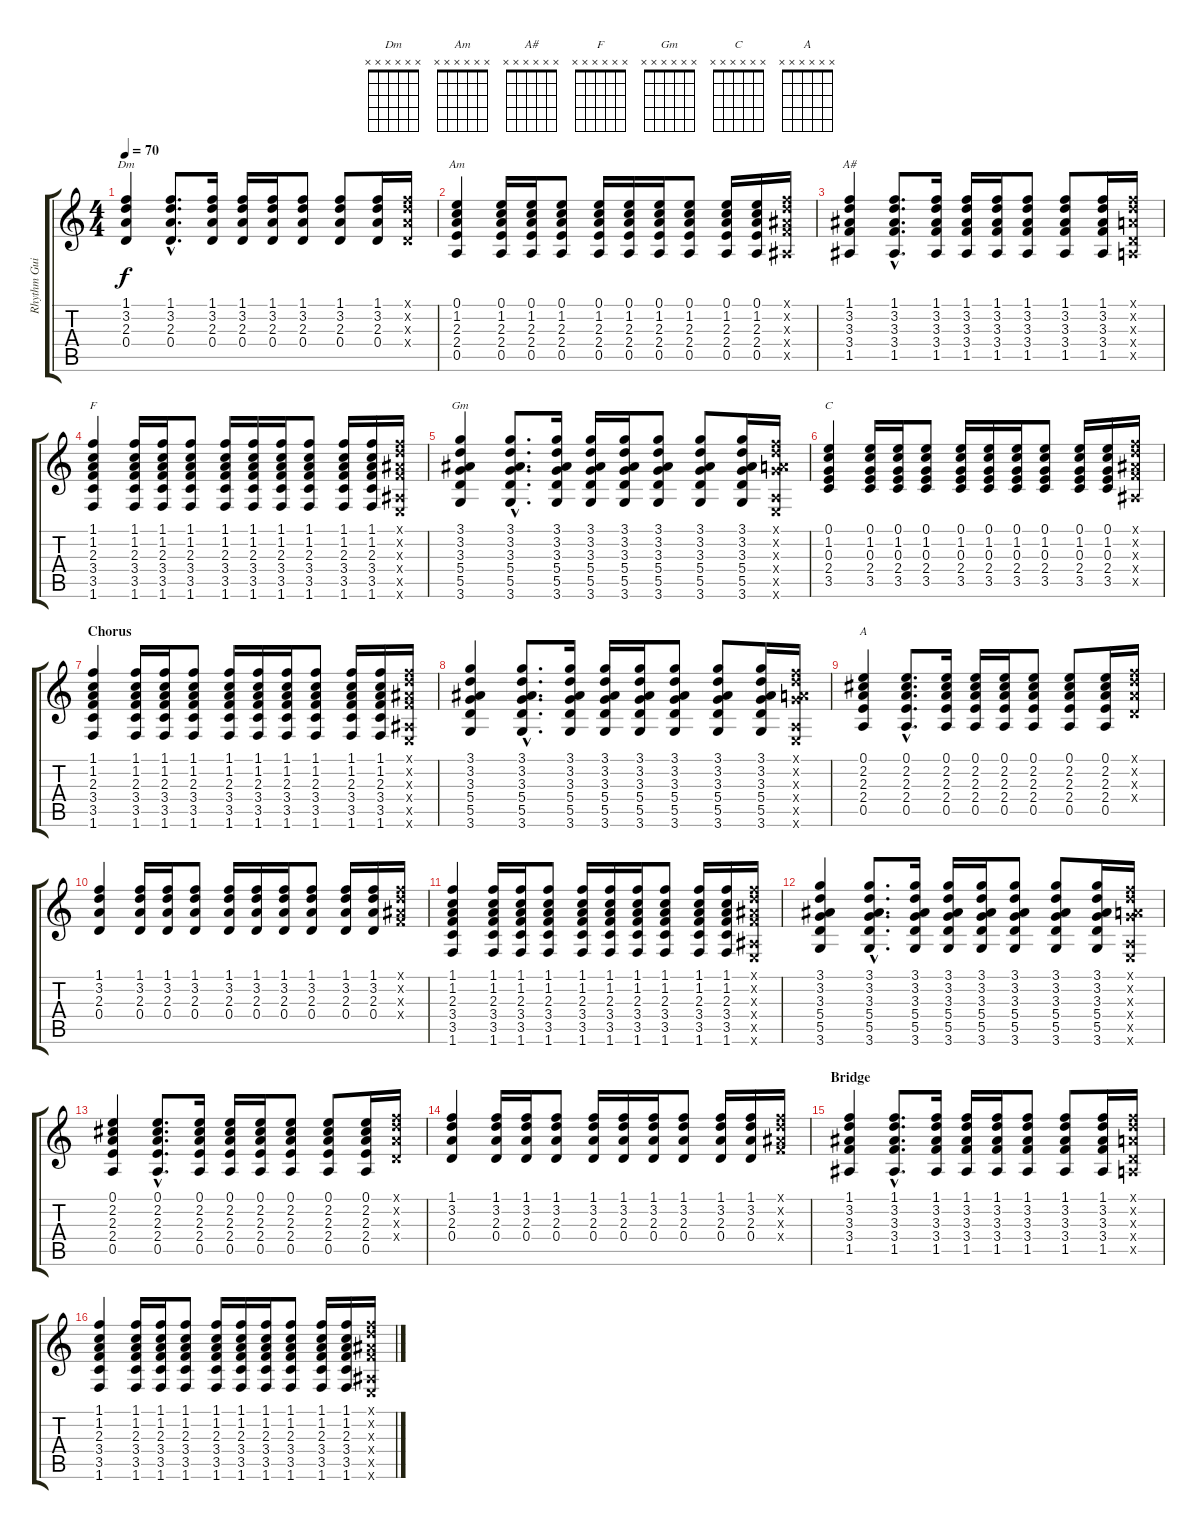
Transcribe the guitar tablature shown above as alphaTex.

\track ("Rhythm Guitar" "Rhythm Gui") {instrument acousticguitarsteel}
\staff {score tabs}
\tuning (E4 B3 G3 D3 A2 E2) {hide}
\chord ("Dm" x x x x x x) {firstfret 0}
\chord ("Am" x x x x x x) {firstfret 0}
\chord ("A#" x x x x x x) {firstfret 0}
\chord ("F" x x x x x x) {firstfret 0}
\chord ("Gm" x x x x x x) {firstfret 0}
\chord ("C" x x x x x x) {firstfret 0}
\chord ("A" x x x x x x) {firstfret 0}
\ts (4 4)
\tempo 70
\clef g2
\ks c
(1.1 3.2 2.3 0.4).4{ch "Dm" dy f} (1.1{hac} 3.2{hac} 2.3{hac} 0.4{hac}).8{d} (1.1 3.2 2.3 0.4).16 (1.1 3.2 2.3 0.4).16 (1.1 3.2 2.3 0.4).16 (1.1 3.2 2.3 0.4).8 (1.1 3.2 2.3 0.4).8 (1.1 3.2 2.3 0.4).16 (1.1{x} 3.2{x} 2.3{x} 0.4{x}).16 |
(0.1 1.2 2.3 2.4 0.5).4{ch "Am"} (0.1 1.2 2.3 2.4 0.5).16 (0.1 1.2 2.3 2.4 0.5).16 (0.1 1.2 2.3 2.4 0.5).8 (0.1 1.2 2.3 2.4 0.5).16 (0.1 1.2 2.3 2.4 0.5).16 (0.1 1.2 2.3 2.4 0.5).16 (0.1 1.2 2.3 2.4 0.5).8 (0.1 1.2 2.3 2.4 0.5).16 (0.1 1.2 2.3 2.4 0.5).16 (1.1{x} 3.2{x} 3.3{x} 3.4{x} 1.5{x}).16 |
(1.1 3.2 3.3 3.4 1.5).4{ch "A#"} (1.1{hac} 3.2{hac} 3.3{hac} 3.4{hac} 1.5{hac}).8{d} (1.1 3.2 3.3 3.4 1.5).16 (1.1 3.2 3.3 3.4 1.5).16 (1.1 3.2 3.3 3.4 1.5).16 (1.1 3.2 3.3 3.4 1.5).8 (1.1 3.2 3.3 3.4 1.5).8 (1.1 3.2 3.3 3.4 1.5).16 (1.1{x} 3.2{x} 2.3{x} 0.4{x} 0.5{x}).16 |
(1.1 1.2 2.3 3.4 3.5 1.6).4{ch "F"} (1.1 1.2 2.3 3.4 3.5 1.6).16 (1.1 1.2 2.3 3.4 3.5 1.6).16 (1.1 1.2 2.3 3.4 3.5 1.6).8 (1.1 1.2 2.3 3.4 3.5 1.6).16 (1.1 1.2 2.3 3.4 3.5 1.6).16 (1.1 1.2 2.3 3.4 3.5 1.6).16 (1.1 1.2 2.3 3.4 3.5 1.6).8 (1.1 1.2 2.3 3.4 3.5 1.6).16 (1.1 1.2 2.3 3.4 3.5 1.6).16 (1.1{x} 3.2{x} 3.3{x} 3.4{x} 1.5{x} 0.6{x}).16 |
(3.1 3.2 3.3 5.4 5.5 3.6).4{ch "Gm"} (3.1{hac} 3.2{hac} 3.3{hac} 5.4{hac} 5.5{hac} 3.6{hac}).8{d} (3.1 3.2 3.3 5.4 5.5 3.6).16 (3.1 3.2 3.3 5.4 5.5 3.6).16 (3.1 3.2 3.3 5.4 5.5 3.6).16 (3.1 3.2 3.3 5.4 5.5 3.6).8 (3.1 3.2 3.3 5.4 5.5 3.6).8 (3.1 3.2 3.3 5.4 5.5 3.6).16 (1.1{x} 3.2{x} 2.3{x} 5.4{x} 0.5{x} 0.6{x}).16 |
(0.1 1.2 0.3 2.4 3.5).4{ch "C"} (0.1 1.2 0.3 2.4 3.5).16 (0.1 1.2 0.3 2.4 3.5).16 (0.1 1.2 0.3 2.4 3.5).8 (0.1 1.2 0.3 2.4 3.5).16 (0.1 1.2 0.3 2.4 3.5).16 (0.1 1.2 0.3 2.4 3.5).16 (0.1 1.2 0.3 2.4 3.5).8 (0.1 1.2 0.3 2.4 3.5).16 (0.1 1.2 0.3 2.4 3.5).16 (1.1{x} 3.2{x} 3.3{x} 3.4{x} 1.5{x}).16 |
\section ("" "Chorus")
(1.1 1.2 2.3 3.4 3.5 1.6).4 (1.1 1.2 2.3 3.4 3.5 1.6).16 (1.1 1.2 2.3 3.4 3.5 1.6).16 (1.1 1.2 2.3 3.4 3.5 1.6).8 (1.1 1.2 2.3 3.4 3.5 1.6).16 (1.1 1.2 2.3 3.4 3.5 1.6).16 (1.1 1.2 2.3 3.4 3.5 1.6).16 (1.1 1.2 2.3 3.4 3.5 1.6).8 (1.1 1.2 2.3 3.4 3.5 1.6).16 (1.1 1.2 2.3 3.4 3.5 1.6).16 (1.1{x} 3.2{x} 3.3{x} 3.4{x} 1.5{x} 0.6{x}).16 |
(3.1 3.2 3.3 5.4 5.5 3.6).4 (3.1{hac} 3.2{hac} 3.3{hac} 5.4{hac} 5.5{hac} 3.6{hac}).8{d} (3.1 3.2 3.3 5.4 5.5 3.6).16 (3.1 3.2 3.3 5.4 5.5 3.6).16 (3.1 3.2 3.3 5.4 5.5 3.6).16 (3.1 3.2 3.3 5.4 5.5 3.6).8 (3.1 3.2 3.3 5.4 5.5 3.6).8 (3.1 3.2 3.3 5.4 5.5 3.6).16 (1.1{x} 3.2{x} 2.3{x} 5.4{x} 0.5{x} 0.6{x}).16 |
(0.1 2.2 2.3 2.4 0.5).4{ch "A"} (0.1{hac} 2.2{hac} 2.3{hac} 2.4{hac} 0.5{hac}).8{d} (0.1 2.2 2.3 2.4 0.5).16 (0.1 2.2 2.3 2.4 0.5).16 (0.1 2.2 2.3 2.4 0.5).16 (0.1 2.2 2.3 2.4 0.5).8 (0.1 2.2 2.3 2.4 0.5).8 (0.1 2.2 2.3 2.4 0.5).16 (1.1{x} 3.2{x} 2.3{x} 0.4{x}).16 |
(1.1 3.2 2.3 0.4).4 (1.1 3.2 2.3 0.4).16 (1.1 3.2 2.3 0.4).16 (1.1 3.2 2.3 0.4).8 (1.1 3.2 2.3 0.4).16 (1.1 3.2 2.3 0.4).16 (1.1 3.2 2.3 0.4).16 (1.1 3.2 2.3 0.4).8 (1.1 3.2 2.3 0.4).16 (1.1 3.2 2.3 0.4).16 (1.1{x} 3.2{x} 3.3{x} 3.4{x}).16 |
(1.1 1.2 2.3 3.4 3.5 1.6).4 (1.1 1.2 2.3 3.4 3.5 1.6).16 (1.1 1.2 2.3 3.4 3.5 1.6).16 (1.1 1.2 2.3 3.4 3.5 1.6).8 (1.1 1.2 2.3 3.4 3.5 1.6).16 (1.1 1.2 2.3 3.4 3.5 1.6).16 (1.1 1.2 2.3 3.4 3.5 1.6).16 (1.1 1.2 2.3 3.4 3.5 1.6).8 (1.1 1.2 2.3 3.4 3.5 1.6).16 (1.1 1.2 2.3 3.4 3.5 1.6).16 (1.1{x} 3.2{x} 3.3{x} 3.4{x} 1.5{x} 0.6{x}).16 |
(3.1 3.2 3.3 5.4 5.5 3.6).4 (3.1{hac} 3.2{hac} 3.3{hac} 5.4{hac} 5.5{hac} 3.6{hac}).8{d} (3.1 3.2 3.3 5.4 5.5 3.6).16 (3.1 3.2 3.3 5.4 5.5 3.6).16 (3.1 3.2 3.3 5.4 5.5 3.6).16 (3.1 3.2 3.3 5.4 5.5 3.6).8 (3.1 3.2 3.3 5.4 5.5 3.6).8 (3.1 3.2 3.3 5.4 5.5 3.6).16 (1.1{x} 3.2{x} 2.3{x} 5.4{x} 0.5{x} 0.6{x}).16 |
(0.1 2.2 2.3 2.4 0.5).4 (0.1{hac} 2.2{hac} 2.3{hac} 2.4{hac} 0.5{hac}).8{d} (0.1 2.2 2.3 2.4 0.5).16 (0.1 2.2 2.3 2.4 0.5).16 (0.1 2.2 2.3 2.4 0.5).16 (0.1 2.2 2.3 2.4 0.5).8 (0.1 2.2 2.3 2.4 0.5).8 (0.1 2.2 2.3 2.4 0.5).16 (1.1{x} 3.2{x} 2.3{x} 0.4{x}).16 |
(1.1 3.2 2.3 0.4).4 (1.1 3.2 2.3 0.4).16 (1.1 3.2 2.3 0.4).16 (1.1 3.2 2.3 0.4).8 (1.1 3.2 2.3 0.4).16 (1.1 3.2 2.3 0.4).16 (1.1 3.2 2.3 0.4).16 (1.1 3.2 2.3 0.4).8 (1.1 3.2 2.3 0.4).16 (1.1 3.2 2.3 0.4).16 (1.1{x} 3.2{x} 3.3{x} 3.4{x}).16 |
\section ("" "Bridge")
(1.1 3.2 3.3 3.4 1.5).4 (1.1{hac} 3.2{hac} 3.3{hac} 3.4{hac} 1.5{hac}).8{d} (1.1 3.2 3.3 3.4 1.5).16 (1.1 3.2 3.3 3.4 1.5).16 (1.1 3.2 3.3 3.4 1.5).16 (1.1 3.2 3.3 3.4 1.5).8 (1.1 3.2 3.3 3.4 1.5).8 (1.1 3.2 3.3 3.4 1.5).16 (1.1{x} 3.2{x} 2.3{x} 0.4{x} 0.5{x}).16 |
(1.1 1.2 2.3 3.4 3.5 1.6).4 (1.1 1.2 2.3 3.4 3.5 1.6).16 (1.1 1.2 2.3 3.4 3.5 1.6).16 (1.1 1.2 2.3 3.4 3.5 1.6).8 (1.1 1.2 2.3 3.4 3.5 1.6).16 (1.1 1.2 2.3 3.4 3.5 1.6).16 (1.1 1.2 2.3 3.4 3.5 1.6).16 (1.1 1.2 2.3 3.4 3.5 1.6).8 (1.1 1.2 2.3 3.4 3.5 1.6).16 (1.1 1.2 2.3 3.4 3.5 1.6).16 (1.1{x} 3.2{x} 3.3{x} 3.4{x} 1.5{x} 0.6{x}).16
